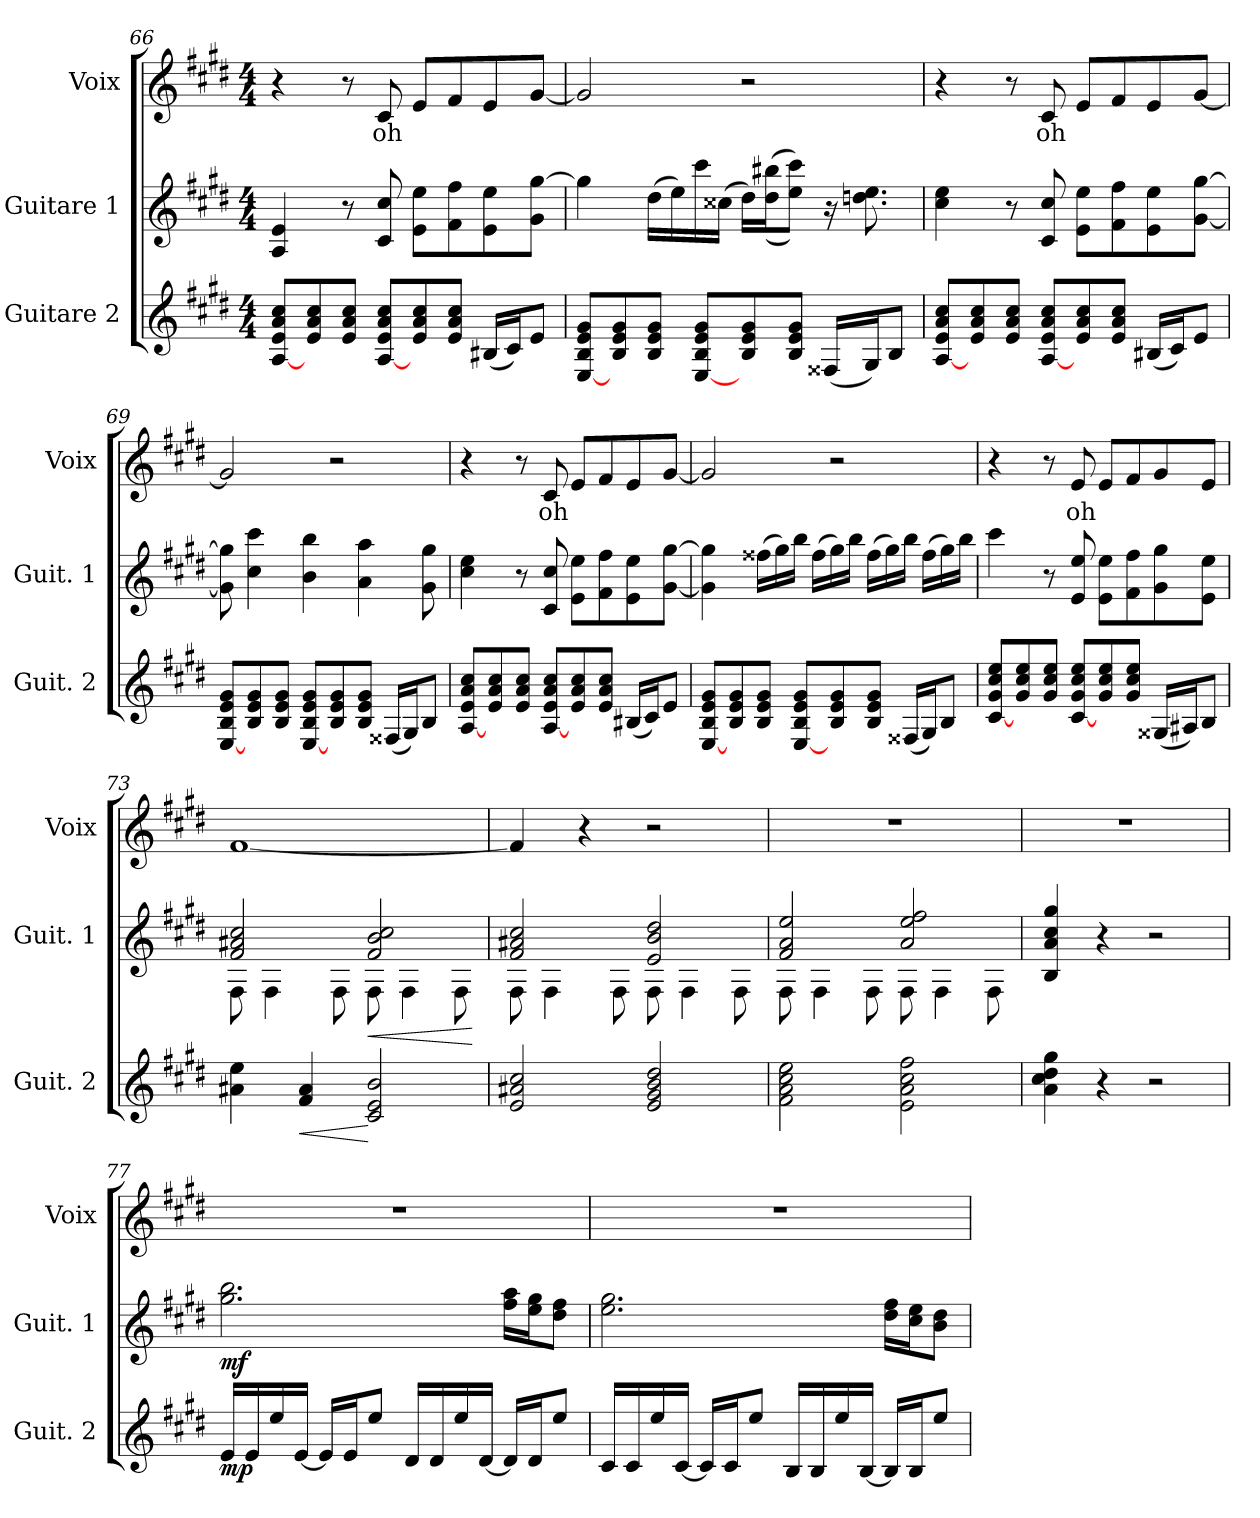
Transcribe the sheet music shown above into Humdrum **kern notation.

**kern	**dynam	**kern	**dynam	**kern	**text
*part3	*part3	*part2	*part2	*part1	*part1
*staff3	*staff3	*staff2	*staff2	*staff1	*staff1
*I"Guitare 2	*	*I"Guitare 1	*	*I"Voix	*
*I'Guit. 2	*	*I'Guit. 1	*	*I'Voix	*
*clefG2	*	*clefG2	*	*clefG2	*
*ITrd7c12	*	*ITrd7c12	*	*	*
*k[f#c#g#d#]	*	*k[f#c#g#d#]	*	*k[f#c#g#d#]	*
*E:	*	*E:	*	*E:	*
*M4/4	*	*M4/4	*	*M4/4	*
=66	=66	=66	=66	=66	=66
[8AA/ 8E/ 8A/ 8c#/L	.	4AA/ 4E/	.	4r	.
8E/ 8A/ 8c#/	.	.	.	.	.
8E/ 8A/ 8c#/J	.	8r	.	8r	.
!	!	!	!	!	!LO:LY:b
[8AA/ 8E/ 8A/ 8c#/L	.	8C#/ 8c#/	.	8c#/	oh
8E/ 8A/ 8c#/	.	8E\ 8e\L	.	8e/L	.
8E/ 8A/ 8c#/J	.	8F#\ 8f#\	.	8f#/	.
(<16BB#X/LL	.	8E\ 8e\	.	8e/	.
16C#/J)	.	.	.	.	.
8E/J	.	8G#\ [8g#\J	.	[8g#/J	.
!!LO:LB:g=z
=67	=67	=67	=67	=67	=67
[8EE/ 8BB/ 8E/ 8G#/L	.	4g#\]	.	2g#/]	.
8BB/ 8E/ 8G#/	.	.	.	.	.
8BB/ 8E/ 8G#/J	.	(>16d#\LL	.	.	.
.	.	16e\)	.	.	.
[8EE/ 8BB/ 8E/ 8G#/L	.	16cc#\	.	.	.
.	.	(>16c##X\JJ	.	.	.
8BB/ 8E/ 8G#/	.	16d#\LL)	.	2r	.
.	.	(>(>16d#\ 16b#X\J	.	.	.
8BB/ 8E/ 8G#/J	.	8e\ 8cc#\J))	.	.	.
(<16FF##X/LL	.	16r	.	.	.
16GG#/J)	.	8.dn\ 8.e\	.	.	.
8BB/J	.	.	.	.	.
=68	=68	=68	=68	=68	=68
[8AA/ 8E/ 8A/ 8c#/L	.	4c#\ 4e\	.	4r	.
8E/ 8A/ 8c#/	.	.	.	.	.
8E/ 8A/ 8c#/J	.	8r	.	8r	.
!	!	!	!	!	!LO:LY:b
[8AA/ 8E/ 8A/ 8c#/L	.	8C#/ 8c#/	.	8c#/	oh
8E/ 8A/ 8c#/	.	8E\ 8e\L	.	8e/L	.
8E/ 8A/ 8c#/J	.	8F#\ 8f#\	.	8f#/	.
(<16BB#X/LL	.	8E\ 8e\	.	8e/	.
16C#/J)	.	.	.	.	.
8E/J	.	[8G#\ [8g#\J	.	[8g#/J	.
!!LO:LB:g=z
=69	=69	=69	=69	=69	=69
[8EE/ 8BB/ 8E/ 8G#/L	.	8G#\] 8g#\]	.	2g#/]	.
8BB/ 8E/ 8G#/	.	4c#\ 4cc#\	.	.	.
8BB/ 8E/ 8G#/J	.	.	.	.	.
[8EE/ 8BB/ 8E/ 8G#/L	.	4B\ 4b\	.	.	.
8BB/ 8E/ 8G#/	.	.	.	2r	.
8BB/ 8E/ 8G#/J	.	4A\ 4a\	.	.	.
(<16FF##X/LL	.	.	.	.	.
16GG#/J)	.	.	.	.	.
8BB/J	.	8G#\ 8g#\	.	.	.
=70	=70	=70	=70	=70	=70
[8AA/ 8E/ 8A/ 8c#/L	.	4c#\ 4e\	.	4r	.
8E/ 8A/ 8c#/	.	.	.	.	.
8E/ 8A/ 8c#/J	.	8r	.	8r	.
!	!	!	!	!	!LO:LY:b
[8AA/ 8E/ 8A/ 8c#/L	.	8C#/ 8c#/	.	8c#/	oh
8E/ 8A/ 8c#/	.	8E\ 8e\L	.	8e/L	.
8E/ 8A/ 8c#/J	.	8F#\ 8f#\	.	8f#/	.
(<16BB#X/LL	.	8E\ 8e\	.	8e/	.
16C#/J)	.	.	.	.	.
8E/J	.	[8G#\ [8g#\J	.	[8g#/J	.
!!LO:PB:g=z
=71	=71	=71	=71	=71	=71
[8EE/ 8BB/ 8E/ 8G#/L	.	4G#\] 4g#\]	.	2g#/]	.
8BB/ 8E/ 8G#/	.	.	.	.	.
8BB/ 8E/ 8G#/J	.	(>16f##X\LL	.	.	.
.	.	16g#\)	.	.	.
[8EE/ 8BB/ 8E/ 8G#/L	.	16b\JJ	.	.	.
.	.	(>16f##\LL	.	.	.
8BB/ 8E/ 8G#/	.	16g#\)	.	2r	.
.	.	16b\JJ	.	.	.
8BB/ 8E/ 8G#/J	.	(>16f##\LL	.	.	.
.	.	16g#\)	.	.	.
(<16FF##X/LL	.	16b\JJ	.	.	.
16GG#/J)	.	(>16f##\LL	.	.	.
8BB/J	.	16g#\)	.	.	.
.	.	16b\JJ	.	.	.
=72	=72	=72	=72	=72	=72
[8C#/ 8G#/ 8c#/ 8e/L	.	4cc#\	.	4r	.
8G#/ 8c#/ 8e/	.	.	.	.	.
8G#/ 8c#/ 8e/J	.	8r	.	8r	.
!	!	!	!	!	!LO:LY:b
[8C#/ 8G#/ 8c#/ 8e/L	.	8E/ 8e/	.	8e/	oh
8G#/ 8c#/ 8e/	.	8E\ 8e\L	.	8e/L	.
8G#/ 8c#/ 8e/J	.	8F#\ 8f#\	.	8f#/	.
(<16GG##X/LL	.	8G#\ 8g#\	.	8g#/	.
16AA#X/J)	.	.	.	.	.
8BB/J	.	8E\ 8e\J	.	8e/J	.
=73	=73	=73	=73	=73	=73
*	*	*^	*	*	*
4A#X\ 4e\	.	2F#/ 2A#X/ 2c#/	8FF#\	.	[1f#	.
.	.	.	4FF#\	.	.	.
!	!LO:HP:b	!	!	!	!	!
4F#/ 4A#/	<	.	.	.	.	.
.	.	.	8FF#\	.	.	.
!	!	!	!	!LO:HP:b	!	!
2C#/ 2E/ 2B/	[	2F#/ 2B/ 2c#/	8FF#\	<	.	.
.	.	.	4FF#\	.	.	.
.	.	.	8FF#\	.	.	.
*	*	*v	*v	*	*	*
.	.	.	[	.	.
!!LO:LB:g=z
=74	=74	=74	=74	=74	=74
*	*	*^	*	*	*
2E/ 2A#X/ 2c#/	.	2F#/ 2A#X/ 2c#/	8FF#\	.	4f#/]	.
.	.	.	4FF#\	.	.	.
.	.	.	.	.	4r	.
.	.	.	8FF#\	.	.	.
2E/ 2G#/ 2B/ 2d#/	.	2E/ 2B/ 2d#/	8FF#\	.	2r	.
.	.	.	4FF#\	.	.	.
.	.	.	8FF#\	.	.	.
=75	=75	=75	=75	=75	=75	=75
2F#\ 2A\ 2c#\ 2e\	.	2F#/ 2A/ 2e/	8FF#\	.	1r	.
.	.	.	4FF#\	.	.	.
.	.	.	8FF#\	.	.	.
2E\ 2A\ 2c#\ 2f#\	.	2A/ 2e/ 2f#/	8FF#\	.	.	.
.	.	.	4FF#\	.	.	.
.	.	.	8FF#\	.	.	.
*	*	*v	*v	*	*	*
=76	=76	=76	=76	=76	=76
4A\ 4c#\ 4d#\ 4g#\	.	4BB/ 4A/ 4c#/ 4g#/	.	1r	.
4r	.	4r	.	.	.
2r	.	2r	.	.	.
=77	=77	=77	=77	=77	=77
!	!LO:DY:b	!	!LO:DY:b	!	!
16E/LL	mp	2.g#\ 2.b\	mf	1r	.
16E/	.	.	.	.	.
16e/	.	.	.	.	.
[16E/JJ	.	.	.	.	.
16E/LL]	.	.	.	.	.
16E/J	.	.	.	.	.
8e/J	.	.	.	.	.
16D#/LL	.	.	.	.	.
16D#/	.	.	.	.	.
16e/	.	.	.	.	.
[16D#/JJ	.	.	.	.	.
16D#/LL]	.	16f#\ 16a\LL	.	.	.
16D#/J	.	16e\ 16g#\J	.	.	.
8e/J	.	8d#\ 8f#\J	.	.	.
!!LO:LB:g=z
=78	=78	=78	=78	=78	=78
16C#/LL	.	2.e\ 2.g#\	.	1r	.
16C#/	.	.	.	.	.
16e/	.	.	.	.	.
[16C#/JJ	.	.	.	.	.
16C#/LL]	.	.	.	.	.
16C#/J	.	.	.	.	.
8e/J	.	.	.	.	.
16BB/LL	.	.	.	.	.
16BB/	.	.	.	.	.
16e/	.	.	.	.	.
[16BB/JJ	.	.	.	.	.
16BB/LL]	.	16d#\ 16f#\LL	.	.	.
16BB/J	.	16c#\ 16e\J	.	.	.
8e/J	.	8B\ 8d#\J	.	.	.
=	=	=	=	=	=
*-	*-	*-	*-	*-	*-
